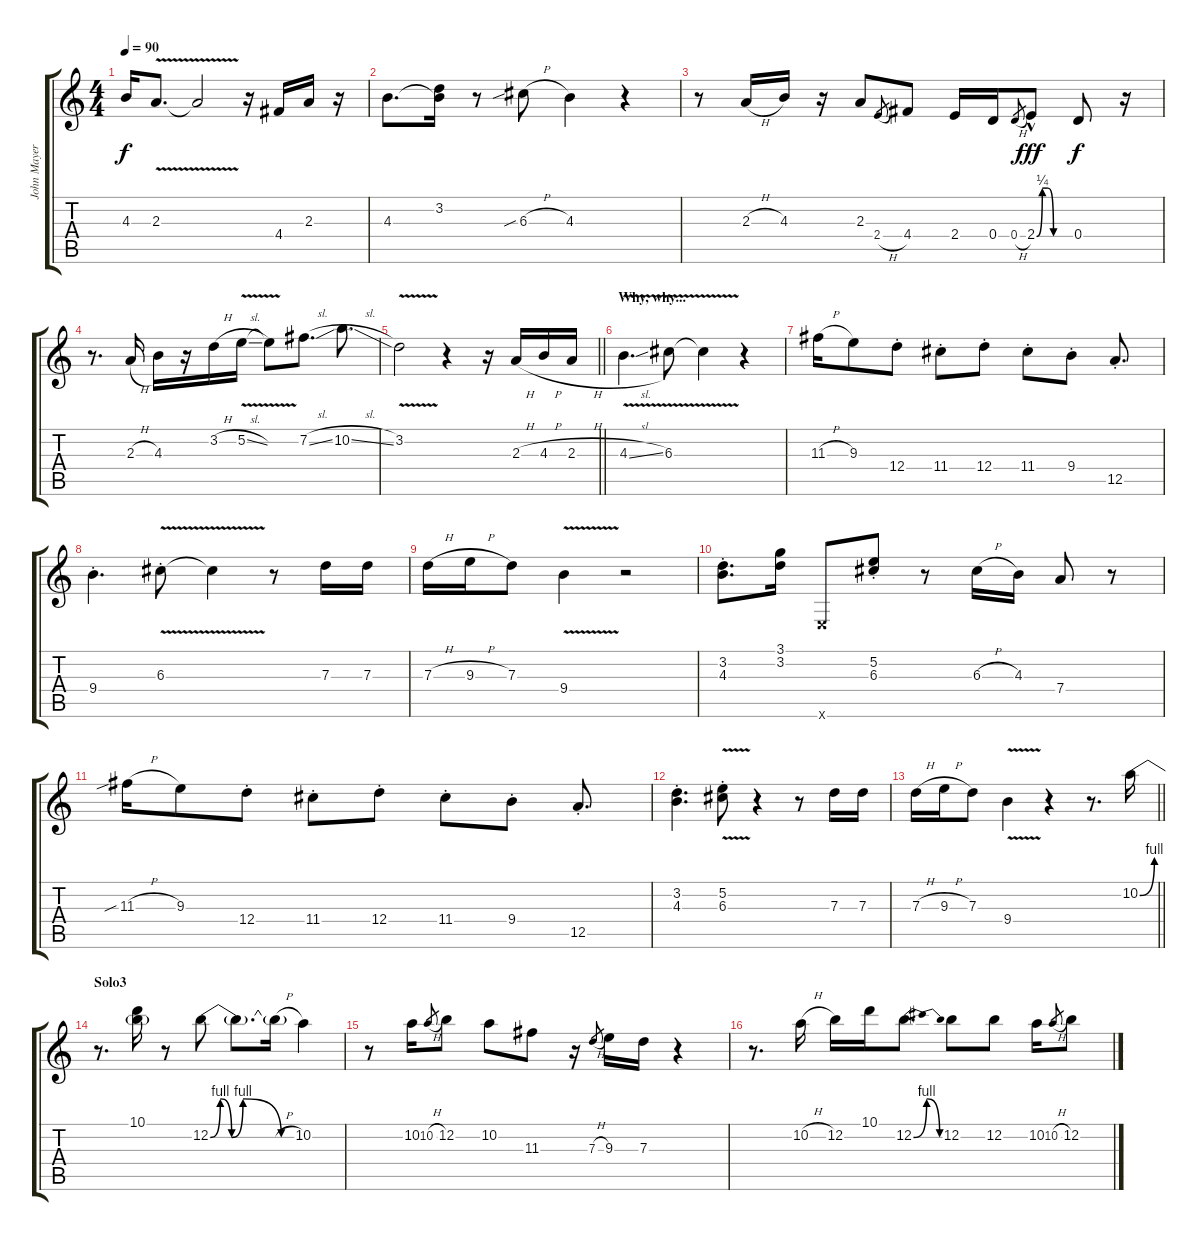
\track ("John Mayer" "John Mayer") {instrument electricguitarjazz}
\staff {score tabs}
\tuning (E4 B3 G3 D3 A2 E2) {hide}
\ts (4 4)
\tempo 90
\clef g2
\ks c
4.3{t}.16{dy f} 2.3{v}.8{d} 2.3{t}.2 r.16 4.4.16 2.3.16 r.16 |
4.3.8{d} (3.2 4.3{t}).16 r.8 6.3{sib h}.8 4.3.4 r.4 |
r.8 2.3{h}.16 4.3.16 r.16 2.3.8 2.4{h}.8{gr} 4.4.8 2.4.16 0.4.16 0.4{h}.8{gr} 2.4{be (custom 0 0 10 1 20 1 30 0 60 0) hac}.8{dy fff} 0.4.8{dy f} r.16 |
r.8{d} 2.3{h}.16 4.3.16 r.16 3.2{h}.16 5.2{v sl}.16 5.2{t}.8 7.2{sl}.8{d} 10.2{sl}.8{d} |
\barLineRight lightlight
3.2{v}.2 r.4 r.16 2.3{h}.16 4.3{h}.16 2.3{h}.16 |
\section ("" "Why, why...")
4.3{v sl}.4{d} 6.3{v}.8 6.3{t}.4 r.4 |
11.3{h}.16 9.3.8 12.4{st}.8 11.4{st}.8 12.4{st}.8 11.4{st}.8 9.4{st}.8 12.5{st}.8{d} |
9.4{st}.4{d} 6.3{v st}.8 6.3{t}.4 r.8 7.3.16 7.3.16 |
7.3{h}.16 9.3{h}.16 7.3.8 9.4{v}.4 r.2 |
(3.2{st} 4.3{st}).8{d} (3.1 3.2).16 0.6{x}.8 (5.2{st} 6.3{st}).8 r.8 6.3{h}.16 4.3.16 7.4.8 r.8 |
11.3{sib h}.16 9.3.8 12.4{st}.8 11.4{st}.8 12.4{st}.8 11.4{st}.8 9.4{st}.8 12.5{st}.8{d} |
(3.2{st} 4.3{st}).4{d} (5.2{st} 6.3{v st}).8 r.4 r.8 7.3.16 7.3.16 |
\barLineRight lightlight
7.3{h}.16 9.3{h}.16 7.3.8 9.4{v}.4 r.4 r.8{d} 10.2{be (bend 0 0 60 4)}.16 |
\section ("" "Solo3")
r.8{d} (10.1 10.2{t}).16 r.8 12.2{be (custom 0 0 7 4 15 0 23 4 50 0 60 0)}.8 12.2{t}.8{d} 12.2{h t}.16 10.2.4 |
r.8 10.2.16 10.2{h}.8{gr} 12.2.8 10.2.8 11.3.8 r.16 7.3{h}.8{gr} 9.3.16 7.3.16 r.4 |
r.8{d} 10.2{h}.16 12.2.16 10.1.16 12.2{be (bendrelease 0 0 15 4 46 4 60 0)}.8{d} 12.2.8 12.2.8 10.2.16 10.2{h}.8{gr} 12.2.8
